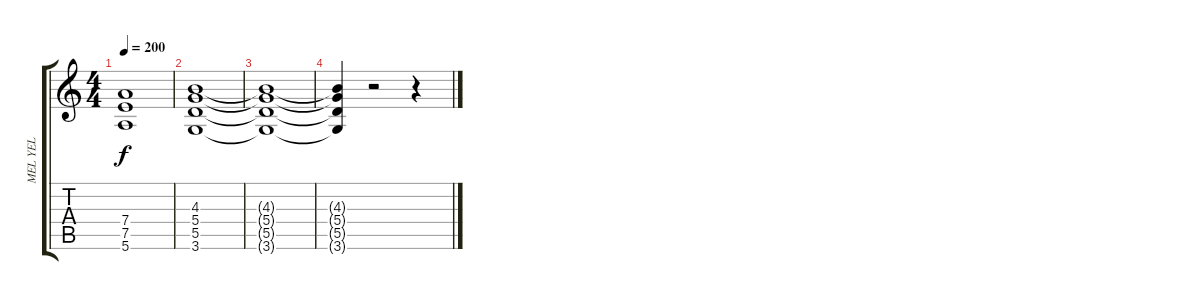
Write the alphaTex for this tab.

\track ("MEL YEL" "MEL YEL") {instrument distortionguitar}
\staff {score tabs}
\tuning (E4 B3 G3 D3 A2 E2) {hide}
\ts (4 4)
\tempo 200
\clef g2
\ks c
(7.4{t} 7.5{t} 5.6{t}).1{dy f} |
(4.3 5.4 5.5 3.6).1 |
(4.3{t} 5.4{t} 5.5{t} 3.6{t}).1 |
(4.3{t} 5.4{t} 5.5{t} 3.6{t}).4 r.2 r.4
